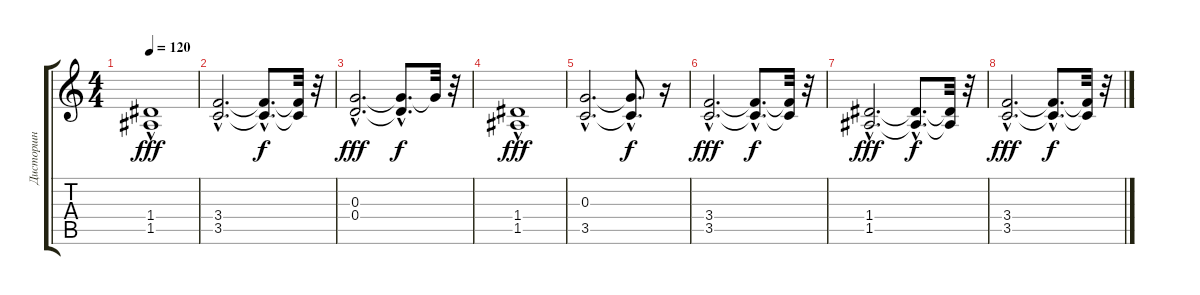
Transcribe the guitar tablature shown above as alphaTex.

\track ("Дисторшн" "Дисторшн") {instrument distortionguitar}
\staff {score tabs}
\tuning (E4 B3 G3 D3 A2 E2) {hide}
\ts (4 4)
\tempo 120
\clef g2
\ks c
(1.4{hac} 1.5).1{dy fff instrument distortionguitar} |
(3.4{hac} 3.5{hac}).2{d} (3.4{hac t} 3.5{hac t}).8{d dy f} (3.4{t} 3.5{t}).32 r.32 |
(0.3{hac} 0.4{hac}).2{d dy fff} (0.3{hac t} 0.4{hac t}).8{d dy f} 0.3{t}.32 r.32 |
(1.4{hac} 1.5).1{dy fff} |
(0.3{hac} 3.5{hac}).2{d} (0.3{hac t} 3.5{t}).8{d dy f} r.16 |
(3.4{hac} 3.5{hac}).2{d dy fff} (3.4{hac t} 3.5{hac t}).8{d dy f} (3.4{t} 3.5{t}).32 r.32 |
(1.4{hac} 1.5{hac}).2{d dy fff} (1.4{hac t} 1.5{hac t}).8{d dy f} (1.4{t} 1.5{t}).32 r.32 |
(3.4{hac} 3.5{hac}).2{d dy fff} (3.4{hac t} 3.5{hac t}).8{d dy f} (3.4{t} 3.5{t}).32 r.32
